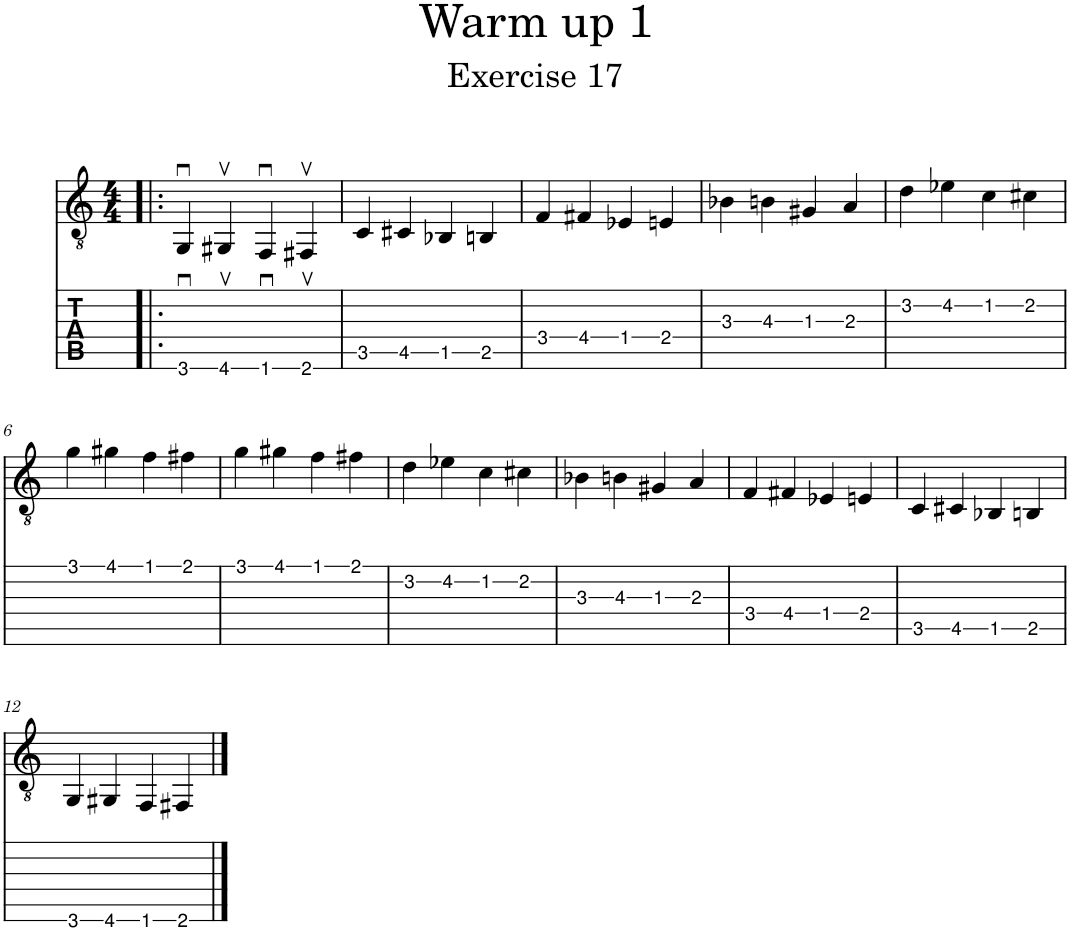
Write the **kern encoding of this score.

**kern	**kern
*part1	*part1
*staff2	*staff1
*I"Guitar	*
*I'Guit.	*
*stria6	*
*	*clefGv2
*k[]	*k[]
*M4/4	*M4/4
=1!|:	=1!|:
4GGu	4GGu/
4GG#v	4GG#Xv/
4FFu	4FFu/
4FF#v	4FF#Xv/
=2	=2
4C	4C/
4C#	4C#X/
4BB-	4BB-X/
4BB	4BBn/
=3	=3
4F	4F/
4F#	4F#X/
4E-	4E-X/
4E	4En/
=4	=4
4B-	4B-X\
4B	4Bn\
4G#	4G#X/
4A	4A/
=5	=5
4d	4d\
4e-	4e-X\
4c	4c\
4c#	4c#X\
!!LO:LB:g=z
=6	=6
4g	4g\
4g#	4g#X\
4f	4f\
4f#	4f#X\
=7	=7
4g	4g\
4g#	4g#X\
4f	4f\
4f#	4f#X\
=8	=8
4d	4d\
4e-	4e-X\
4c	4c\
4c#	4c#X\
=9	=9
4B-	4B-X\
4B	4Bn\
4G#	4G#X/
4A	4A/
=10	=10
4F	4F/
4F#	4F#X/
4E-	4E-X/
4E	4En/
=11	=11
4C	4C/
4C#	4C#X/
4BB-	4BB-X/
4BB	4BBn/
!!LO:LB:g=z
=12	=12
4GG	4GG/
4GG#	4GG#X/
4FF	4FF/
4FF#	4FF#X/
==	==
*-	*-
